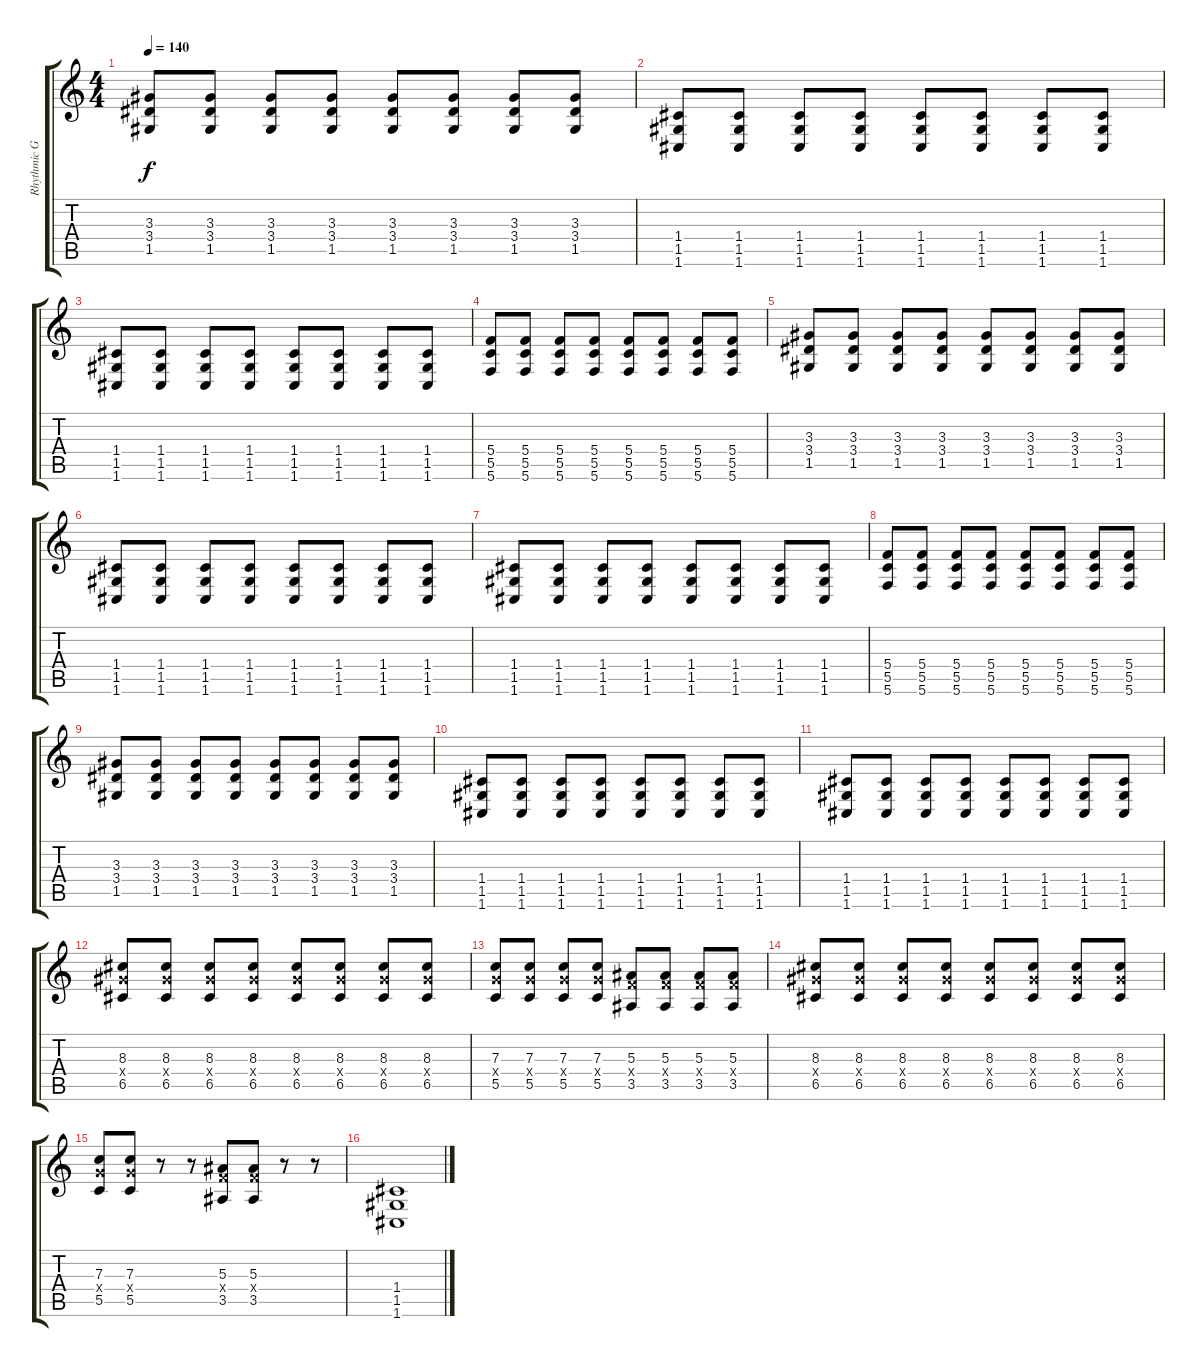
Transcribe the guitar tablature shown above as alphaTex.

\track ("Rhythmic Guitar" "Rhythmic G") {instrument distortionguitar}
\staff {score tabs}
\tuning (D4 A3 F3 C3 G2 C2) {hide}
\ts (4 4)
\tempo 140
\clef g2
\ks c
(3.3 3.4 1.5).8{dy f} (3.3 3.4 1.5).8 (3.3 3.4 1.5).8 (3.3 3.4 1.5).8 (3.3 3.4 1.5).8 (3.3 3.4 1.5).8 (3.3 3.4 1.5).8 (3.3 3.4 1.5).8 |
(1.4 1.5 1.6).8 (1.4 1.5 1.6).8 (1.4 1.5 1.6).8 (1.4 1.5 1.6).8 (1.4 1.5 1.6).8 (1.4 1.5 1.6).8 (1.4 1.5 1.6).8 (1.4 1.5 1.6).8 |
(1.4 1.5 1.6).8 (1.4 1.5 1.6).8 (1.4 1.5 1.6).8 (1.4 1.5 1.6).8 (1.4 1.5 1.6).8 (1.4 1.5 1.6).8 (1.4 1.5 1.6).8 (1.4 1.5 1.6).8 |
(5.4 5.5 5.6).8 (5.4 5.5 5.6).8 (5.4 5.5 5.6).8 (5.4 5.5 5.6).8 (5.4 5.5 5.6).8 (5.4 5.5 5.6).8 (5.4 5.5 5.6).8 (5.4 5.5 5.6).8 |
(3.3 3.4 1.5).8 (3.3 3.4 1.5).8 (3.3 3.4 1.5).8 (3.3 3.4 1.5).8 (3.3 3.4 1.5).8 (3.3 3.4 1.5).8 (3.3 3.4 1.5).8 (3.3 3.4 1.5).8 |
(1.4 1.5 1.6).8 (1.4 1.5 1.6).8 (1.4 1.5 1.6).8 (1.4 1.5 1.6).8 (1.4 1.5 1.6).8 (1.4 1.5 1.6).8 (1.4 1.5 1.6).8 (1.4 1.5 1.6).8 |
(1.4 1.5 1.6).8 (1.4 1.5 1.6).8 (1.4 1.5 1.6).8 (1.4 1.5 1.6).8 (1.4 1.5 1.6).8 (1.4 1.5 1.6).8 (1.4 1.5 1.6).8 (1.4 1.5 1.6).8 |
(5.4 5.5 5.6).8 (5.4 5.5 5.6).8 (5.4 5.5 5.6).8 (5.4 5.5 5.6).8 (5.4 5.5 5.6).8 (5.4 5.5 5.6).8 (5.4 5.5 5.6).8 (5.4 5.5 5.6).8 |
(3.3 3.4 1.5).8 (3.3 3.4 1.5).8 (3.3 3.4 1.5).8 (3.3 3.4 1.5).8 (3.3 3.4 1.5).8 (3.3 3.4 1.5).8 (3.3 3.4 1.5).8 (3.3 3.4 1.5).8 |
(1.4 1.5 1.6).8 (1.4 1.5 1.6).8 (1.4 1.5 1.6).8 (1.4 1.5 1.6).8 (1.4 1.5 1.6).8 (1.4 1.5 1.6).8 (1.4 1.5 1.6).8 (1.4 1.5 1.6).8 |
(1.4 1.5 1.6).8 (1.4 1.5 1.6).8 (1.4 1.5 1.6).8 (1.4 1.5 1.6).8 (1.4 1.5 1.6).8 (1.4 1.5 1.6).8 (1.4 1.5 1.6).8 (1.4 1.5 1.6).8 |
(8.3 8.4{x} 6.5).8 (8.3 8.4{x} 6.5).8 (8.3 8.4{x} 6.5).8 (8.3 8.4{x} 6.5).8 (8.3 8.4{x} 6.5).8 (8.3 8.4{x} 6.5).8 (8.3 8.4{x} 6.5).8 (8.3 8.4{x} 6.5).8 |
(7.3 7.4{x} 5.5).8 (7.3 7.4{x} 5.5).8 (7.3 7.4{x} 5.5).8 (7.3 7.4{x} 5.5).8 (5.3 5.4{x} 3.5).8 (5.3 5.4{x} 3.5).8 (5.3 5.4{x} 3.5).8 (5.3 5.4{x} 3.5).8 |
(8.3 8.4{x} 6.5).8 (8.3 8.4{x} 6.5).8 (8.3 8.4{x} 6.5).8 (8.3 8.4{x} 6.5).8 (8.3 8.4{x} 6.5).8 (8.3 8.4{x} 6.5).8 (8.3 8.4{x} 6.5).8 (8.3 8.4{x} 6.5).8 |
(7.3 7.4{x} 5.5).8 (7.3 7.4{x} 5.5).8 r.8 r.8 (5.3 5.4{x} 3.5).8 (5.3 5.4{x} 3.5).8 r.8 r.8 |
(1.4 1.5 1.6).1
